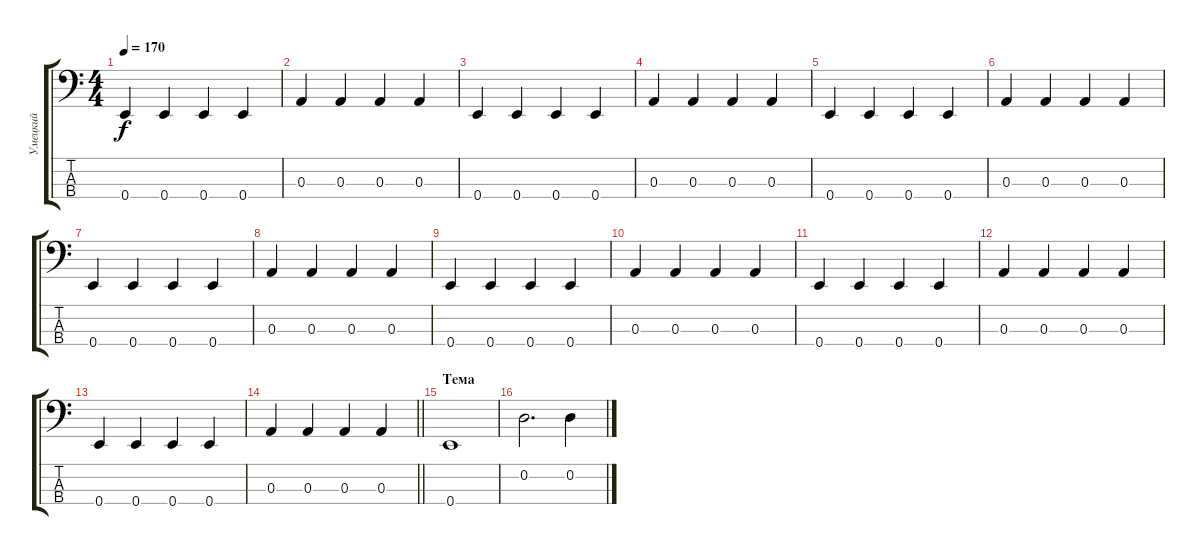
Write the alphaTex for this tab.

\track ("Умецкий" "Умецкий") {instrument slapbass1}
\staff {score tabs}
\tuning (G2 D2 A1 E1) {hide}
\ts (4 4)
\tempo 170
\clef f4
\ks c
0.4.4{dy f} 0.4.4 0.4.4 0.4.4 |
0.3.4 0.3.4 0.3.4 0.3.4 |
0.4.4 0.4.4 0.4.4 0.4.4 |
0.3.4 0.3.4 0.3.4 0.3.4 |
0.4.4 0.4.4 0.4.4 0.4.4 |
0.3.4 0.3.4 0.3.4 0.3.4 |
0.4.4 0.4.4 0.4.4 0.4.4 |
0.3.4 0.3.4 0.3.4 0.3.4 |
0.4.4 0.4.4 0.4.4 0.4.4 |
0.3.4 0.3.4 0.3.4 0.3.4 |
0.4.4 0.4.4 0.4.4 0.4.4 |
0.3.4 0.3.4 0.3.4 0.3.4 |
0.4.4 0.4.4 0.4.4 0.4.4 |
\barLineRight lightlight
0.3.4 0.3.4 0.3.4 0.3.4 |
\section ("" "Тема")
0.4.1 |
0.2.2{d} 0.2.4
